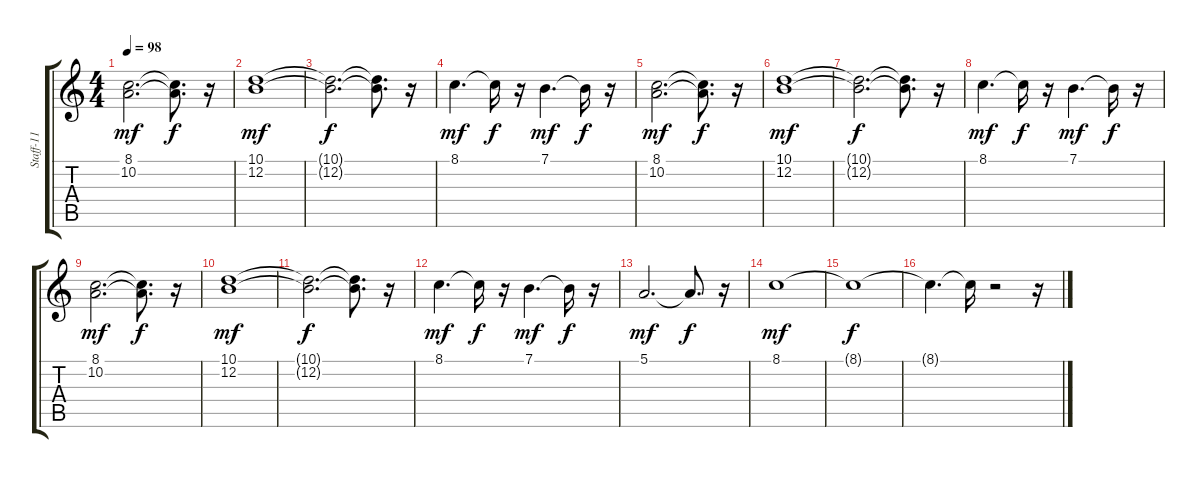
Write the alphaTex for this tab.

\track ("Staff-11" "Staff-11") {instrument electricpiano1}
\staff {score tabs}
\tuning (E4 B3 G3 D3 A2 E2) {hide}
\ts (4 4)
\tempo 98
\clef g2
\ks c
(8.1 10.2).2{d dy mf volume 1} (8.1{t} 10.2{t}).8{d dy f} r.16 |
(10.1 12.2).1{dy mf volume 1} |
(10.1{t} 12.2{t}).2{d dy f} (10.1{t} 12.2{t}).8{d} r.16 |
8.1.4{d dy mf volume 1} 8.1{t}.16{dy f} r.16 7.1.4{d dy mf volume 1} 7.1{t}.16{dy f} r.16 |
(8.1 10.2).2{d dy mf volume 1} (8.1{t} 10.2{t}).8{d dy f} r.16 |
(10.1 12.2).1{dy mf volume 1} |
(10.1{t} 12.2{t}).2{d dy f} (10.1{t} 12.2{t}).8{d} r.16 |
8.1.4{d dy mf volume 1} 8.1{t}.16{dy f} r.16 7.1.4{d dy mf volume 1} 7.1{t}.16{dy f} r.16 |
(8.1 10.2).2{d dy mf volume 1} (8.1{t} 10.2{t}).8{d dy f} r.16 |
(10.1 12.2).1{dy mf volume 1} |
(10.1{t} 12.2{t}).2{d dy f} (10.1{t} 12.2{t}).8{d} r.16 |
8.1.4{d dy mf volume 1} 8.1{t}.16{dy f} r.16 7.1.4{d dy mf volume 1} 7.1{t}.16{dy f} r.16 |
5.1.2{d dy mf volume 1} 5.1{t}.8{d dy f} r.16 |
8.1.1{dy mf volume 1} |
8.1{t}.1{dy f} |
8.1{t}.4{d} 8.1{t}.16 r.2 r.16
